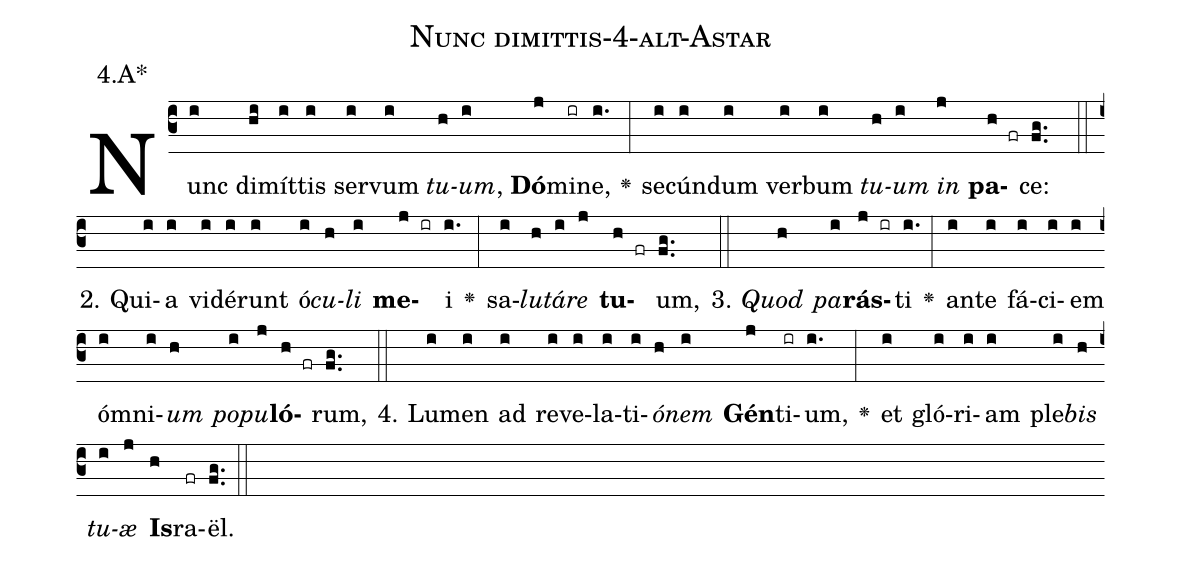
name: Nunc dimittis-4-alt-Astar;
annotation: 4.A*;
%%
(c3)Nunc(i) di(hi)mít(i)tis(i) ser(i)vum(i) <i>tu</i>(h)<i>um</i>,(i) <b>Dó</b>(j)mi(ir)ne,(i.) <v>\greheightstar</v>(:) se(i)cún(i)dum(i) ver(i)bum(i) <i>tu</i>(h)<i>um</i>(i) <i>in</i>(j) <b>pa</b>(h fr)ce:(fg..) (::)
2. Qui(i)a(i) vi(i)dé(i)runt(i) ó(i)<i>cu</i>(h)<i>li</i>(i) <b>me</b>(j ir)i(i.) <v>\greheightstar</v>(:) sa(i)<i>lu</i>(h)<i>tá</i>(i)<i>re</i>(j) <b>tu</b>(h fr)um,(fg..) (::)
3. <i>Quod</i>(h) <i>pa</i>(i)<b>rás</b>(j ir)ti(i.) <v>\greheightstar</v>(:) an(i)te(i) fá(i)ci(i)em(i) óm(i)ni(i)<i>um</i>(h) <i>po</i>(i)<i>pu</i>(j)<b>ló</b>(h fr)rum,(fg..) (::)
4. Lu(i)men(i) ad(i) re(i)ve(i)la(i)ti(i)<i>ó</i>(h)<i>nem</i>(i) <b>Gén</b>(j)ti(ir)um,(i.) <v>\greheightstar</v>(:) et(i) gló(i)ri(i)am(i) ple(i)<i>bis</i>(h) <i>tu</i>(i)<i>æ</i>(j) <b>Is</b>(h)ra(fr)ël.(fg..) (::)
